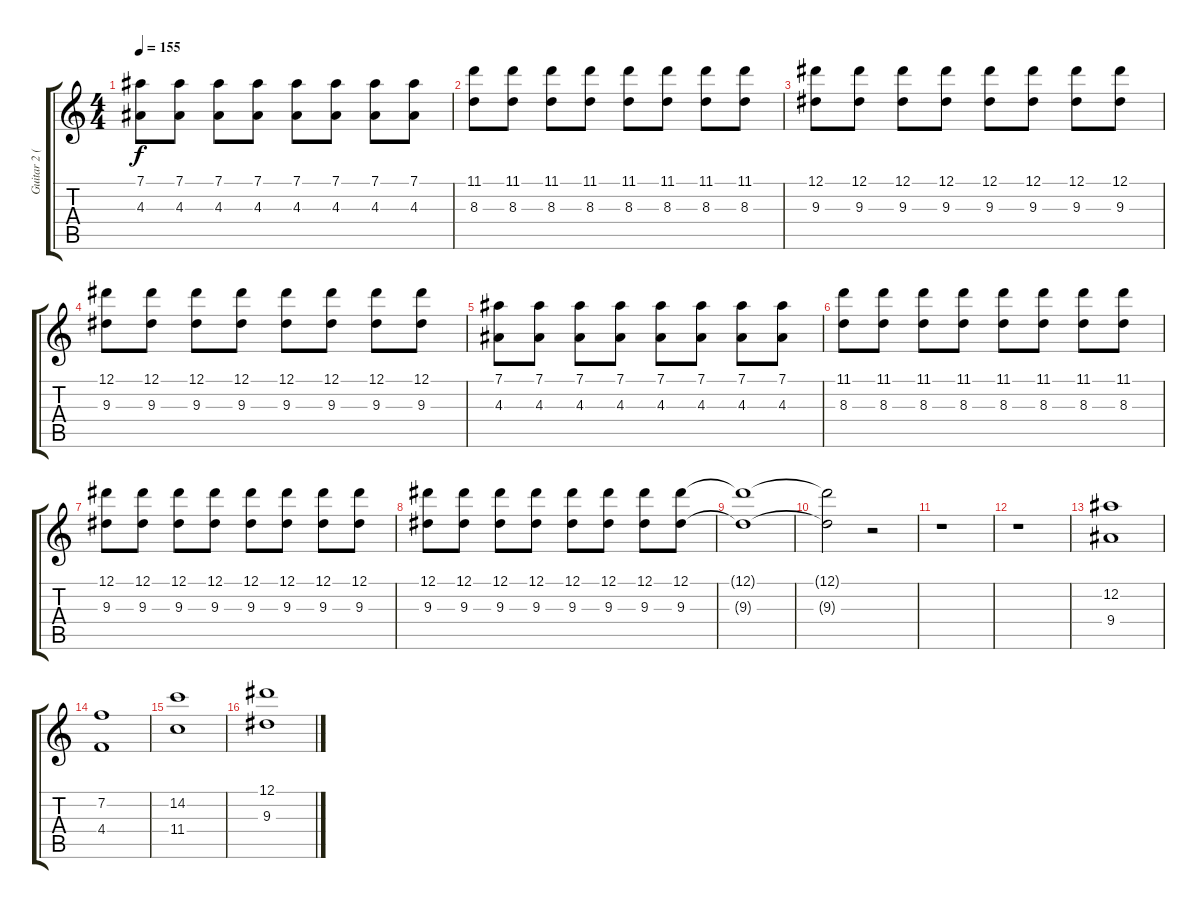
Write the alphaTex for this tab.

\track ("Guitar 2 (Shaun Diviney)" "Guitar 2 (") {instrument overdrivenguitar}
\staff {score tabs}
\tuning (Eb4 Bb3 Gb3 Db3 Ab2 Eb2) {hide}
\ts (4 4)
\tempo 155
\clef g2
\ks c
(7.1 4.3).8{dy f} (7.1 4.3).8 (7.1 4.3).8 (7.1 4.3).8 (7.1 4.3).8 (7.1 4.3).8 (7.1 4.3).8 (7.1 4.3).8 |
(11.1 8.3).8 (11.1 8.3).8 (11.1 8.3).8 (11.1 8.3).8 (11.1 8.3).8 (11.1 8.3).8 (11.1 8.3).8 (11.1 8.3).8 |
(12.1 9.3).8 (12.1 9.3).8 (12.1 9.3).8 (12.1 9.3).8 (12.1 9.3).8 (12.1 9.3).8 (12.1 9.3).8 (12.1 9.3).8 |
(12.1 9.3).8 (12.1 9.3).8 (12.1 9.3).8 (12.1 9.3).8 (12.1 9.3).8 (12.1 9.3).8 (12.1 9.3).8 (12.1 9.3).8 |
(7.1 4.3).8 (7.1 4.3).8 (7.1 4.3).8 (7.1 4.3).8 (7.1 4.3).8 (7.1 4.3).8 (7.1 4.3).8 (7.1 4.3).8 |
(11.1 8.3).8 (11.1 8.3).8 (11.1 8.3).8 (11.1 8.3).8 (11.1 8.3).8 (11.1 8.3).8 (11.1 8.3).8 (11.1 8.3).8 |
(12.1 9.3).8 (12.1 9.3).8 (12.1 9.3).8 (12.1 9.3).8 (12.1 9.3).8 (12.1 9.3).8 (12.1 9.3).8 (12.1 9.3).8 |
(12.1 9.3).8 (12.1 9.3).8 (12.1 9.3).8 (12.1 9.3).8 (12.1 9.3).8 (12.1 9.3).8 (12.1 9.3).8 (12.1 9.3).8 |
(12.1{t} 9.3{t}).1 |
(12.1{t} 9.3{t}).2 r.2 |
r.1 |
r.1 |
(12.2 9.4).1 |
(7.2 4.4).1 |
(14.2 11.4).1 |
(12.1 9.3).1
